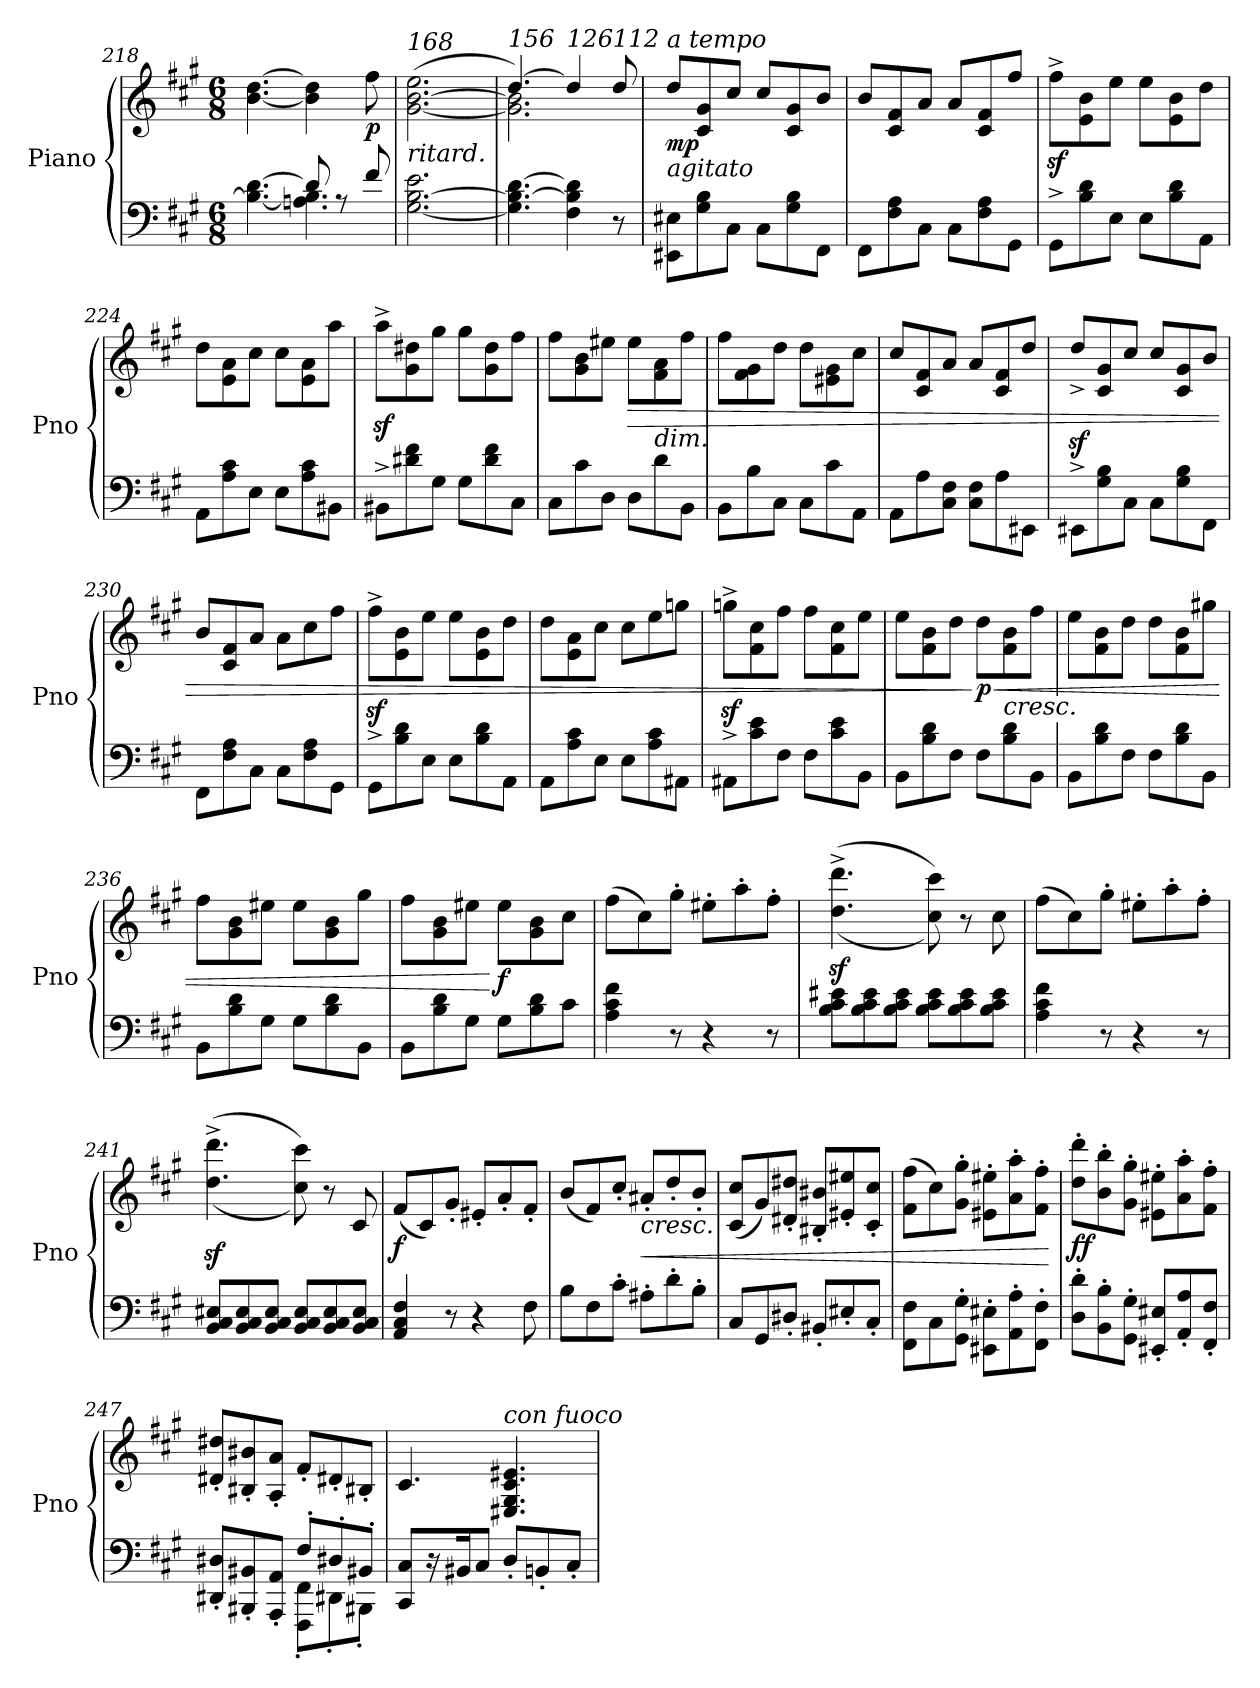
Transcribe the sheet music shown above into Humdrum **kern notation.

**kern	**kern	**dynam
*part1	*part1	*part1
*staff2	*staff1	*staff1/2
*I"Piano	*	*
*I'Pno	*	*
*clefF4	*clefG2	*
*k[f#c#g#]	*k[f#c#g#]	*
*M6/8	*M6/8	*
=218	=218	=218
*^	*	*
4.B\_ [4.d\	4.ryy	[4.b\ [4.dd\	.
8d/]	4.An\ 4.B\]	4b\] 4dd\]	.
8rA	.	.	.
!	!	!	!LO:DY:b
8f#/	.	8ff#\	p
*v	*v	*	*
=219	=219	=219
!	!LO:TX:b:i:t=ritard.	!
!	!LO:TX:a:i:t=168	!
[2.G#\ [2.B\ 2.e\	(>[2.g#\ [2.b\ 2.ee\	.
=220	=220	=220
*	*^	*
!	!LO:TX:a:i:t=156	!	!
4.G#\] 4.B\_ [4.d\	[4.dd/)	2.g#\] 2.b\]	.
!	!LO:TX:a:i:t=126	!	!
4F#\ 4B\] 4d\]	4dd/]	.	.
!	!LO:TX:a:i:t=112	!	!
8r	8dd/	.	.
*	*v	*v	*
!!LO:LB:g=z
=221	=221	=221
!	!LO:TX:a:i:t=a tempo	!
!	!LO:TX:b:i:t=agitato	!
!	!	!LO:DY:b
8EE#X\ 8E#X\L	8dd/L	mp
8G#\ 8B\	8c#/ 8g#/	.
8C#\J	8cc#/J	.
8C#\L	8cc#/L	.
8G#\ 8B\	8c#/ 8g#/	.
8FF#\J	8b/J	.
=222	=222	=222
8FF#\L	8b/L	.
8F#\ 8A\	8c#/ 8f#/	.
8C#\J	8a/J	.
8C#\L	8a/L	.
8F#\ 8A\	8c#/ 8f#/	.
8GG#\J	8ff#/J	.
=223	=223	=223
8GG#^\L	8ff#z<^\L	.
8B\ 8d\	8e\ 8b\	.
8E\J	8ee\J	.
8E\L	8ee\L	.
8B\ 8d\	8e\ 8b\	.
8AA\J	8dd\J	.
=224	=224	=224
8AA\L	8dd\L	.
8A\ 8c#\	8e\ 8a\	.
8E\J	8cc#\J	.
8E\L	8cc#\L	.
8A\ 8c#\	8e\ 8a\	.
8BB#X\J	8aa\J	.
=225	=225	=225
8BB#X^\L	8aaz<^\L	.
8d#X\ 8f#\	8g#\ 8dd#X\	.
8G#\J	8gg#\J	.
8G#\L	8gg#\L	.
8d#\ 8f#\	8g#\ 8dd#\	.
8C#\J	8ff#\J	.
=226	=226	=226
8C#\L	8ff#\L	.
8c#\	8g#\ 8b\	.
8D\J	8ee#X\J	.
!	!	!LO:HP:b
8D\L	8ee#\L	>
!	!LO:TX:b:i:t=dim.	!
8d\	8f#\ 8a\	.
8BB\J	8ff#\J	.
=227	=227	=227
8BB\L	8ff#\L	.
8B\	8f#\ 8g#\	.
8C#\J	8dd\J	.
8C#\L	8dd\L	.
8c#\	8e#X\ 8g#\	.
8AA\J	8cc#\J	.
!!LO:LB:g=z
=228	=228	=228
8AA\L	8cc#/L	.
8A\	8c#/ 8f#/	.
8C#\ 8F#\J	8a/J	.
8C#\ 8F#\L	8a/L	.
8A\	8c#/ 8f#/	.
8EE#X\J	8dd/J	.
=229	=229	=229
8EE#X^\L	8ddz<^/L	.
8G#\ 8B\	8c#/ 8g#/	.
8C#\J	8cc#/J	.
8C#\L	8cc#/L	.
8G#\ 8B\	8c#/ 8g#/	.
8FF#\J	8b/J	.
=230	=230	=230
8FF#\L	8b/L	.
8F#\ 8A\	8c#/ 8f#/	.
8C#\J	8a/J	.
8C#\L	8a\L	.
8F#\ 8A\	8cc#\	.
8GG#\J	8ff#\J	.
=231	=231	=231
8GG#^\L	8ff#z<^\L	.
8B\ 8d\	8e\ 8b\	.
8E\J	8ee\J	.
8E\L	8ee\L	.
8B\ 8d\	8e\ 8b\	.
8AA\J	8dd\J	.
=232	=232	=232
8AA\L	8dd\L	.
8A\ 8c#\	8e\ 8a\	.
8E\J	8cc#\J	.
8E\L	8cc#\L	.
8A\ 8c#\	8ee\	.
8AA#X\J	8ggn\J	.
=233	=233	=233
8AA#X^\L	8ggnz<^\L	.
8c#\ 8e\	8f#\ 8cc#\	.
8F#\J	8ff#\J	.
8F#\L	8ff#\L	.
8c#\ 8e\	8f#\ 8cc#\	.
8BB\J	8ee\J	.
=234	=234	=234
8BB\L	8ee\L	.
8B\ 8d\	8f#\ 8b\	.
8F#\J	8dd\J	.
!	!	!LO:HP:n=1:b
!	!	!LO:DY:n=1:b
8F#\L	8dd\L	] < p
!	!LO:TX:b:i:t=cresc.	!
8B\ 8d\	8f#\ 8b\	.
8BB\J	8ff#\J	.
!!LO:LB:g=z
=235	=235	=235
8BB\L	8ee\L	.
8B\ 8d\	8f#\ 8b\	.
8F#\J	8dd\J	.
8F#\L	8dd\L	.
8B\ 8d\	8f#\ 8b\	.
8BB\J	8gg#X\J	.
=236	=236	=236
8BB\L	8ff#\L	.
8B\ 8d\	8g#\ 8b\	.
8G#\J	8ee#X\J	.
8G#\L	8ee#\L	.
8B\ 8d\	8g#\ 8b\	.
8BB\J	8gg#\J	.
=237	=237	=237
8BB\L	8ff#\L	.
8B\ 8d\	8g#\ 8b\	.
8G#\J	8ee#X\J	.
!	!	!LO:DY:n=1:b
8G#\L	8ee#\L	[ f
8B\ 8d\	8g#\ 8b\	.
8c#\J	8cc#\J	.
=238	=238	=238
4A\ 4c#\ 4f#\	(>8ff#\L	.
.	8cc#\)	.
8r	8gg#'\J	.
4r	8ee#X'\L	.
.	8aa'\	.
8r	8ff#'\J	.
=239	=239	=239
8B\ 8c#\ 8e#X\L	(<(>4.dd\z<^ 4.ddd\z<^	.
8B\ 8c#\ 8e#\	.	.
8B\ 8c#\ 8e#\J	.	.
8B\ 8c#\ 8e#\L	8cc#\ 8ccc#\))	.
8B\ 8c#\ 8e#\	8r	.
8B\ 8c#\ 8e#\J	8cc#\	.
=240	=240	=240
4A\ 4c#\ 4f#\	(>8ff#\L	.
.	8cc#\)	.
8r	8gg#'\J	.
4r	8ee#X'\L	.
.	8aa'\	.
8r	8ff#'\J	.
!!LO:LB:g=z
=241	=241	=241
8BB/ 8C#/ 8E#X/L	(<(>4.dd\z<^ 4.ddd\z<^	.
8BB/ 8C#/ 8E#/	.	.
8BB/ 8C#/ 8E#/J	.	.
8BB/ 8C#/ 8E#/L	8cc#\ 8ccc#\))	.
8BB/ 8C#/ 8E#/	8r	.
8BB/ 8C#/ 8E#/J	8c#/	.
=242	=242	=242
!	!	!LO:DY:b
4AA/ 4C#/ 4F#/	(<8f#/L	f
.	8c#/)	.
8r	8g#'/J	.
4r	8e#X'/L	.
.	8a'/	.
8F#\	8f#'/J	.
=243	=243	=243
8B\L	(<8b/L	.
8F#\	8f#/)	.
8c#'\J	8cc#'/J	.
!	!LO:TX:b:i:t=cresc.	!
!	!	!LO:HP:b
8A#X'\L	8a#X'/L	<
8d'\	8dd'/	.
8B'\J	8b'/J	.
=244	=244	=244
8C#/L	(<8c#/ 8cc#/L	.
8GG#/	8g#/)	.
8D#X'/J	8d#X/' 8dd#X/'J	.
8BB#X'/L	8B#X/' 8b#X/'L	.
8E#X'/	8e#X/' 8ee#X/'	.
8C#'/J	8c#/' 8cc#/'J	.
=245	=245	=245
8FF#\ 8F#\L	(>8f#\ 8ff#\L	.
8C#\	8cc#\)	.
8GG#\' 8G#\'J	8g#\' 8gg#\'J	.
8EE#X\' 8E#X\'L	8e#X\' 8ee#X\'L	.
8AA\' 8A\'	8a\' 8aa\'	.
8FF#\' 8F#\'J	8f#\' 8ff#\'J	.
.	.	[
=246	=246	=246
!	!	!LO:DY:b
8D\' 8d\'L	8dd\' 8ddd\'L	ff
8BB\' 8B\'	8b\' 8bb\'	.
8GG#\' 8G#\'J	8g#\' 8gg#\'J	.
8EE#X/' 8E#X/'L	8e#X\' 8ee#X\'L	.
8AA/' 8A/'	8a\' 8aa\'	.
8FF#/' 8F#/'J	8f#\' 8ff#\'J	.
!!LO:PB:g=z
=247	=247	=247
*^	*	*
4.ryy	8DD#X/' 8D#X/'L	8d#X/' 8dd#X/'L	.
.	8BBB#X/' 8BB#X/'	8B#X/' 8b#X/'	.
.	8AAA/' 8AA/'J	8A/' 8a/'J	.
8F#'/L	8FFF#\' 8FF#\'L	8f#'/L	.
8D#X'/	8DD#X'\	8d#X'/	.
8BB#X'/J	8BBB#X'\J	8B#X'/J	.
*v	*v	*	*
=248	=248	=248
8CC#/ 8C#/L	4.c#/	.
16r	.	.
16BB#X/K	.	.
8C#/J	.	.
!	!LO:TX:a:i:t=con fuoco	!
8D'/L	4.E#X/ 4.G#/ 4.c#/ 4.e#X/	.
8BBn'/	.	.
8C#'/J	.	.
=	=	=
*-	*-	*-
